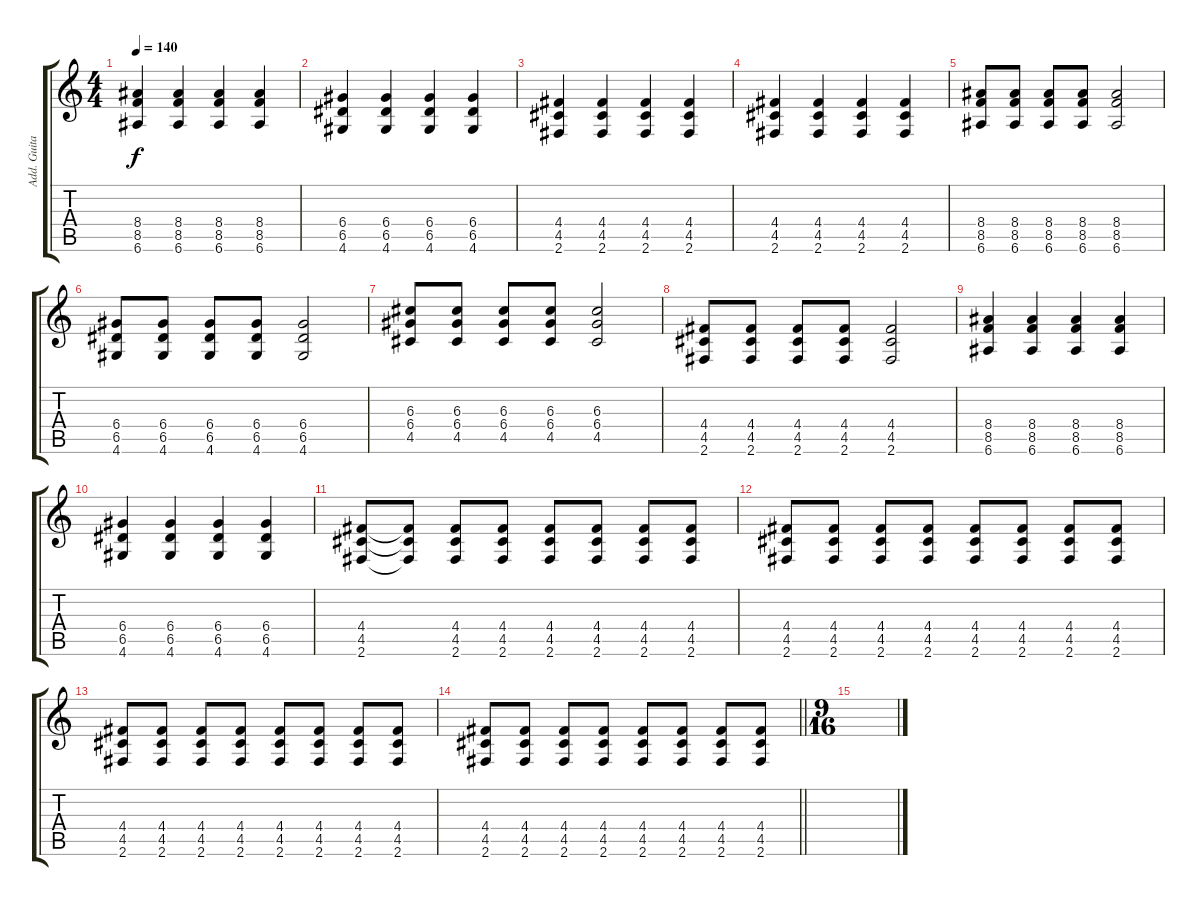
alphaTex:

\track ("Add. Guitar 2" "Add. Guita") {instrument acousticguitarsteel}
\staff {score tabs}
\tuning (E4 B3 G3 D3 A2 E2) {hide}
\ts (4 4)
\tempo 140
\clef g2
\ks c
(8.4 8.5 6.6).4{dy f} (8.4 8.5 6.6).4 (8.4 8.5 6.6).4 (8.4 8.5 6.6).4 |
(6.4 6.5 4.6).4 (6.4 6.5 4.6).4 (6.4 6.5 4.6).4 (6.4 6.5 4.6).4 |
(4.4 4.5 2.6).4 (4.4 4.5 2.6).4 (4.4 4.5 2.6).4 (4.4 4.5 2.6).4 |
(4.4 4.5 2.6).4 (4.4 4.5 2.6).4 (4.4 4.5 2.6).4 (4.4 4.5 2.6).4 |
(8.4 8.5 6.6).8 (8.4 8.5 6.6).8 (8.4 8.5 6.6).8 (8.4 8.5 6.6).8 (8.4 8.5 6.6).2 |
(6.4 6.5 4.6).8 (6.4 6.5 4.6).8 (6.4 6.5 4.6).8 (6.4 6.5 4.6).8 (6.4 6.5 4.6).2 |
(6.3 6.4 4.5).8 (6.3 6.4 4.5).8 (6.3 6.4 4.5).8 (6.3 6.4 4.5).8 (6.3 6.4 4.5).2 |
(4.4 4.5 2.6).8 (4.4 4.5 2.6).8 (4.4 4.5 2.6).8 (4.4 4.5 2.6).8 (4.4 4.5 2.6).2 |
(8.4 8.5 6.6).4 (8.4 8.5 6.6).4 (8.4 8.5 6.6).4 (8.4 8.5 6.6).4 |
(6.4 6.5 4.6).4 (6.4 6.5 4.6).4 (6.4 6.5 4.6).4 (6.4 6.5 4.6).4 |
(4.4 4.5 2.6).8 (4.4{t} 4.5{t} 2.6{t}).8 (4.4 4.5 2.6).8 (4.4 4.5 2.6).8 (4.4 4.5 2.6).8 (4.4 4.5 2.6).8 (4.4 4.5 2.6).8 (4.4 4.5 2.6).8 |
(4.4 4.5 2.6).8 (4.4 4.5 2.6).8 (4.4 4.5 2.6).8 (4.4 4.5 2.6).8 (4.4 4.5 2.6).8 (4.4 4.5 2.6).8 (4.4 4.5 2.6).8 (4.4 4.5 2.6).8 |
(4.4 4.5 2.6).8 (4.4 4.5 2.6).8 (4.4 4.5 2.6).8 (4.4 4.5 2.6).8 (4.4 4.5 2.6).8 (4.4 4.5 2.6).8 (4.4 4.5 2.6).8 (4.4 4.5 2.6).8 |
\barLineRight lightlight
(4.4 4.5 2.6).8 (4.4 4.5 2.6).8 (4.4 4.5 2.6).8 (4.4 4.5 2.6).8 (4.4 4.5 2.6).8 (4.4 4.5 2.6).8 (4.4 4.5 2.6).8 (4.4 4.5 2.6).8 |
\ts (9 16)
